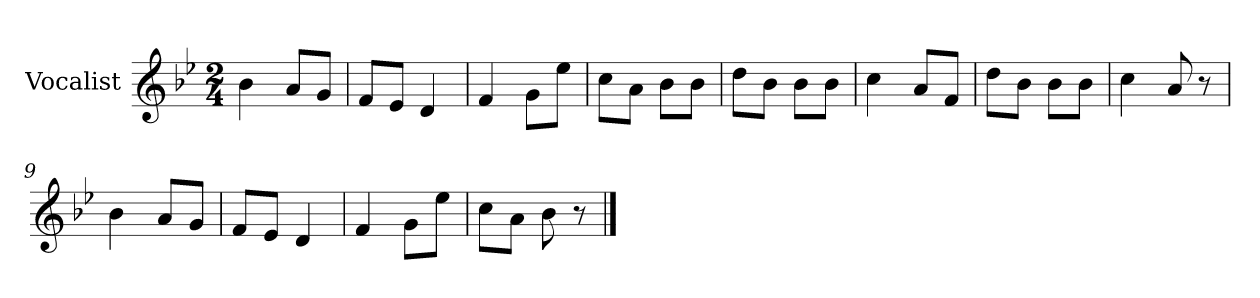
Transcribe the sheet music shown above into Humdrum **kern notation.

**kern
*part1
*staff1
*I"Vocalist
*k[b-e-]
*B-:
*M2/4
=1
4b-
8aL
8gJ
=2
8fL
8e-J
4d
=3
4f
8gL
8ee-J
=4
8ccL
8aJ
8b-L
8b-J
=5
8ddL
8b-J
8b-L
8b-J
=6
4cc
8aL
8fJ
=7
8ddL
8b-J
8b-L
8b-J
=8
4cc
8a
8r
=9
4b-
8aL
8gJ
=10
8fL
8e-J
4d
=11
4f
8gL
8ee-J
=12
8ccL
8aJ
8b-
8r
==
*-
